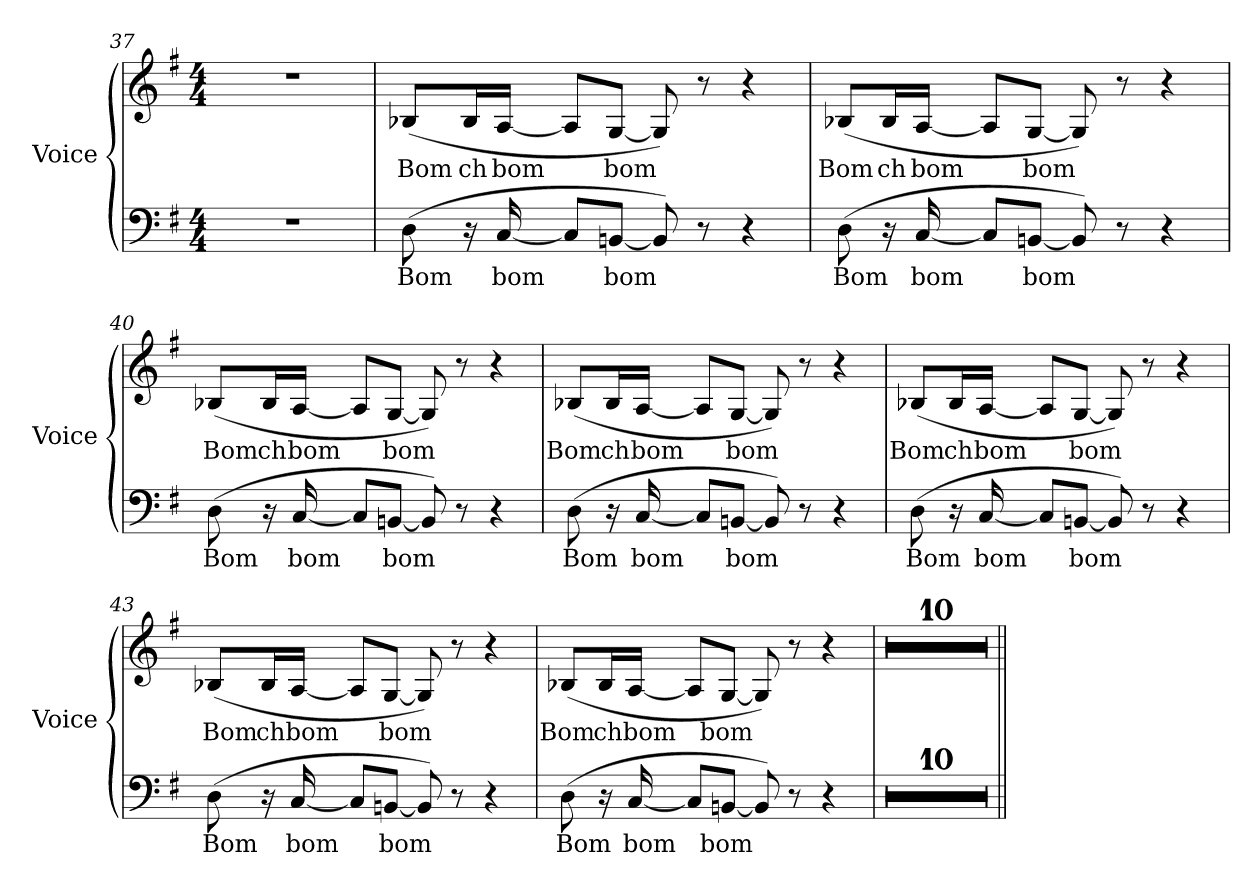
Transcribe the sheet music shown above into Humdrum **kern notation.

**kern	**text	**kern	**text
*part2	*part2	*part1	*part1
*staff2	*staff2	*staff1	*staff1
*I"Voice	*	*I"Voice	*
*I'Voice	*	*I'Voice	*
*clefF4	*	*clefG2	*
*k[f#]	*	*k[f#]	*
*G:	*	*G:	*
*M4/4	*	*M4/4	*
=37	=37	=37	=37
1r	.	1r	.
=38	=38	=38	=38
!	!LO:LY:b:color=#000000	!	!
!	!	!	!LO:LY:b:color=#000000
(8Di\	Bom	(8B-Xi/L	Bom
!	!	!	!LO:LY:b:color=#000000
16r	.	16B-i/L	ch
!	!LO:LY:b:color=#000000	!	!
!	!	!	!LO:LY:b:color=#000000
[16Ci/	bom	[16Ai/JJ	bom
8Ci/L]	.	8Ai/L]	.
!	!LO:LY:b:color=#000000	!	!
!	!	!	!LO:LY:b:color=#000000
[8BBni/J	bom	[8Gi/J	bom
8BBi/])	.	8Gi/])	.
8r	.	8r	.
4r	.	4r	.
=39	=39	=39	=39
!	!LO:LY:b:color=#000000	!	!
!	!	!	!LO:LY:b:color=#000000
(8Di\	Bom	(8B-Xi/L	Bom
!	!	!	!LO:LY:b:color=#000000
16r	.	16B-i/L	ch
!	!LO:LY:b:color=#000000	!	!
!	!	!	!LO:LY:b:color=#000000
[16Ci/	bom	[16Ai/JJ	bom
8Ci/L]	.	8Ai/L]	.
!	!LO:LY:b:color=#000000	!	!
!	!	!	!LO:LY:b:color=#000000
[8BBni/J	bom	[8Gi/J	bom
8BBi/])	.	8Gi/])	.
8r	.	8r	.
4r	.	4r	.
!!LO:LB:g=z
=40	=40	=40	=40
!	!LO:LY:b:color=#000000	!	!
!	!	!	!LO:LY:b:color=#000000
(8Di\	Bom	(8B-Xi/L	Bom
!	!	!	!LO:LY:b:color=#000000
16r	.	16B-i/L	ch
!	!LO:LY:b:color=#000000	!	!
!	!	!	!LO:LY:b:color=#000000
[16Ci/	bom	[16Ai/JJ	bom
8Ci/L]	.	8Ai/L]	.
!	!LO:LY:b:color=#000000	!	!
!	!	!	!LO:LY:b:color=#000000
[8BBni/J	bom	[8Gi/J	bom
8BBi/])	.	8Gi/])	.
8r	.	8r	.
4r	.	4r	.
=41	=41	=41	=41
!	!LO:LY:b:color=#000000	!	!
!	!	!	!LO:LY:b:color=#000000
(8Di\	Bom	(8B-Xi/L	Bom
!	!	!	!LO:LY:b:color=#000000
16r	.	16B-i/L	ch
!	!LO:LY:b:color=#000000	!	!
!	!	!	!LO:LY:b:color=#000000
[16Ci/	bom	[16Ai/JJ	bom
8Ci/L]	.	8Ai/L]	.
!	!LO:LY:b:color=#000000	!	!
!	!	!	!LO:LY:b:color=#000000
[8BBni/J	bom	[8Gi/J	bom
8BBi/])	.	8Gi/])	.
8r	.	8r	.
4r	.	4r	.
=42	=42	=42	=42
!	!LO:LY:b:color=#000000	!	!
!	!	!	!LO:LY:b:color=#000000
(8Di\	Bom	(8B-Xi/L	Bom
!	!	!	!LO:LY:b:color=#000000
16r	.	16B-i/L	ch
!	!LO:LY:b:color=#000000	!	!
!	!	!	!LO:LY:b:color=#000000
[16Ci/	bom	[16Ai/JJ	bom
8Ci/L]	.	8Ai/L]	.
!	!LO:LY:b:color=#000000	!	!
!	!	!	!LO:LY:b:color=#000000
[8BBni/J	bom	[8Gi/J	bom
8BBi/])	.	8Gi/])	.
8r	.	8r	.
4r	.	4r	.
!!LO:LB:g=z
=43	=43	=43	=43
!	!LO:LY:b:color=#000000	!	!
!	!	!	!LO:LY:b:color=#000000
(8Di\	Bom	(8B-Xi/L	Bom
!	!	!	!LO:LY:b:color=#000000
16r	.	16B-i/L	ch
!	!LO:LY:b:color=#000000	!	!
!	!	!	!LO:LY:b:color=#000000
[16Ci/	bom	[16Ai/JJ	bom
8Ci/L]	.	8Ai/L]	.
!	!LO:LY:b:color=#000000	!	!
!	!	!	!LO:LY:b:color=#000000
[8BBni/J	bom	[8Gi/J	bom
8BBi/])	.	8Gi/])	.
8r	.	8r	.
4r	.	4r	.
=44	=44	=44	=44
!	!LO:LY:b:color=#000000	!	!
!	!	!	!LO:LY:b:color=#000000
(8Di\	Bom	(8B-Xi/L	Bom
!	!	!	!LO:LY:b:color=#000000
16r	.	16B-i/L	ch
!	!LO:LY:b:color=#000000	!	!
!	!	!	!LO:LY:b:color=#000000
[16Ci/	bom	[16Ai/JJ	bom
8Ci/L]	.	8Ai/L]	.
!	!LO:LY:b:color=#000000	!	!
!	!	!	!LO:LY:b:color=#000000
[8BBni/J	bom	[8Gi/J	bom
8BBi/])	.	8Gi/])	.
8r	.	8r	.
4r	.	4r	.
=45	=45	=45	=45
1r	.	1r	.
=46	=46	=46	=46
1r	.	1r	.
=47	=47	=47	=47
1r	.	1r	.
=48	=48	=48	=48
1r	.	1r	.
!!LO:LB:g=z
=49	=49	=49	=49
1r	.	1r	.
=50	=50	=50	=50
1r	.	1r	.
=51	=51	=51	=51
1r	.	1r	.
=52	=52	=52	=52
1r	.	1r	.
=53	=53	=53	=53
1r	.	1r	.
=54	=54	=54	=54
1r	.	1r	.
=||	=||	=||	=||
*-	*-	*-	*-
